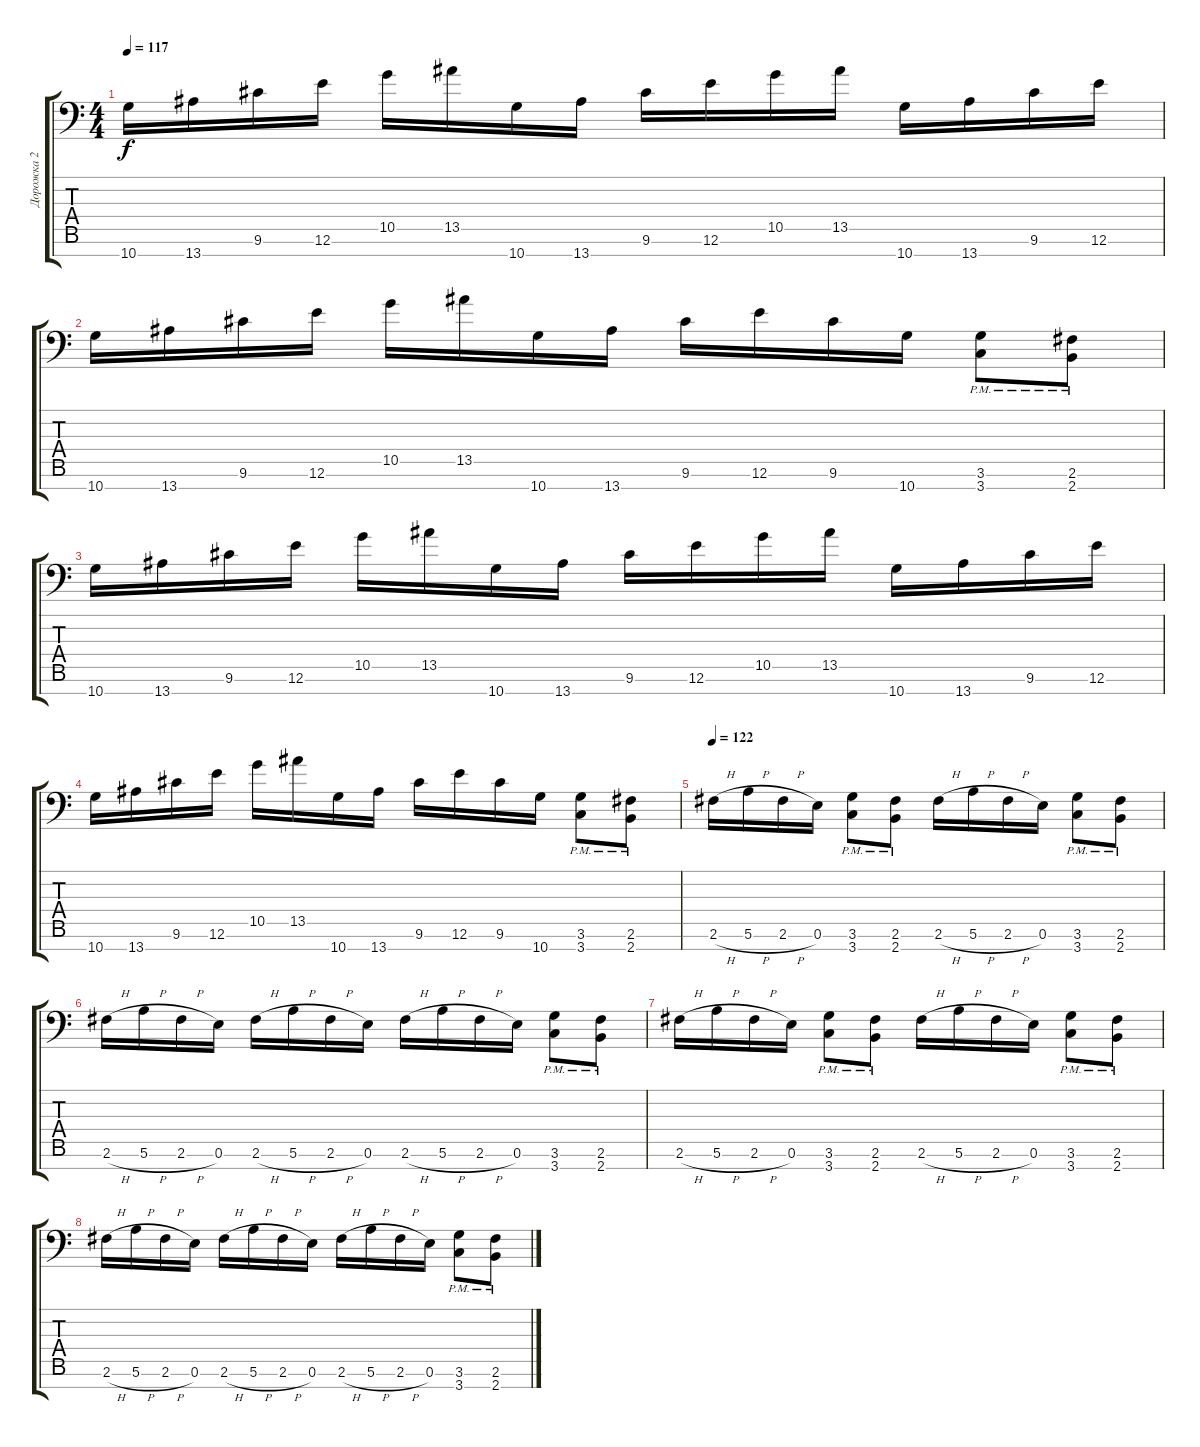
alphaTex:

\track ("Дорожка 2" "Дорожка 2") {instrument distortionguitar}
\staff {score tabs}
\tuning (E4 B3 G3 D3 A2 E2 A1) {hide}
\ts (4 4)
\tempo 117
\clef f4
\ks c
10.7.16{dy f} 13.7.16 9.6.16 12.6.16 10.5.16 13.5.16 10.7.16 13.7.16 9.6.16 12.6.16 10.5.16 13.5.16 10.7.16 13.7.16 9.6.16 12.6.16 |
10.7.16 13.7.16 9.6.16 12.6.16 10.5.16 13.5.16 10.7.16 13.7.16 9.6.16 12.6.16 9.6.16 10.7.16 (3.6{pm} 3.7).8 (2.6{pm} 2.7).8 |
10.7.16 13.7.16 9.6.16 12.6.16 10.5.16 13.5.16 10.7.16 13.7.16 9.6.16 12.6.16 10.5.16 13.5.16 10.7.16 13.7.16 9.6.16 12.6.16 |
10.7.16 13.7.16 9.6.16 12.6.16 10.5.16 13.5.16 10.7.16 13.7.16 9.6.16 12.6.16 9.6.16 10.7.16 (3.6{pm} 3.7).8 (2.6{pm} 2.7).8 |
\tempo 122
2.6{h}.16 5.6{h}.16 2.6{h}.16 0.6.16 (3.6{pm} 3.7).8 (2.6{pm} 2.7).8 2.6{h}.16 5.6{h}.16 2.6{h}.16 0.6.16 (3.6{pm} 3.7).8 (2.6{pm} 2.7).8 |
2.6{h}.16 5.6{h}.16 2.6{h}.16 0.6.16 2.6{h}.16 5.6{h}.16 2.6{h}.16 0.6.16 2.6{h}.16 5.6{h}.16 2.6{h}.16 0.6.16 (3.6{pm} 3.7).8 (2.6{pm} 2.7).8 |
2.6{h}.16 5.6{h}.16 2.6{h}.16 0.6.16 (3.6{pm} 3.7).8 (2.6{pm} 2.7).8 2.6{h}.16 5.6{h}.16 2.6{h}.16 0.6.16 (3.6{pm} 3.7).8 (2.6{pm} 2.7).8 |
2.6{h}.16 5.6{h}.16 2.6{h}.16 0.6.16 2.6{h}.16 5.6{h}.16 2.6{h}.16 0.6.16 2.6{h}.16 5.6{h}.16 2.6{h}.16 0.6.16 (3.6{pm} 3.7).8 (2.6{pm} 2.7).8
